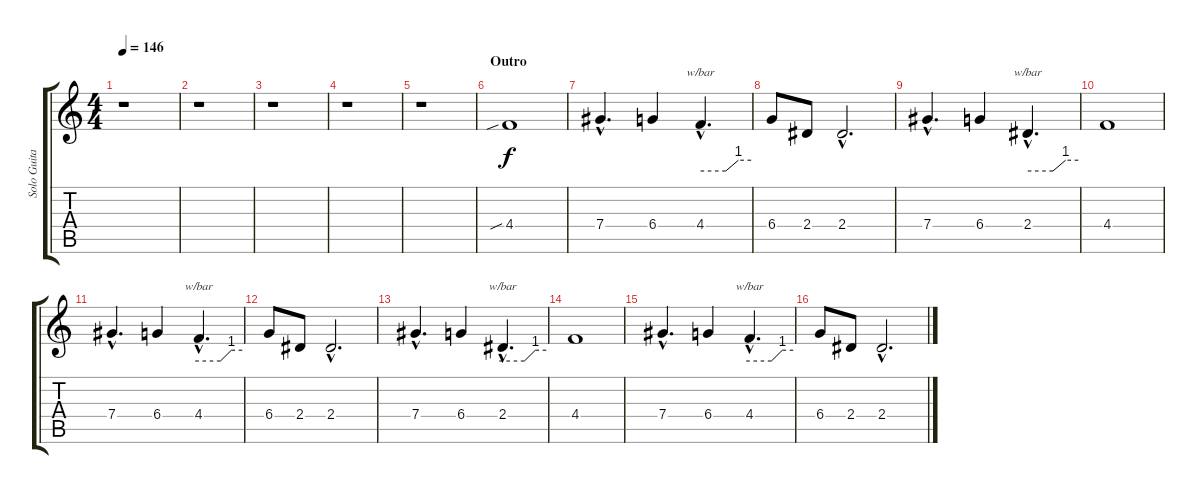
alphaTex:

\track ("Solo Guitar" "Solo Guita") {instrument distortionguitar}
\staff {score tabs}
\tuning (Eb4 Bb3 Gb3 Db3 Ab2 Eb2) {hide}
\ts (4 4)
\tempo 146
\clef g2
\ks c
r.1{dy f} |
r.1 |
r.1 |
r.1 |
r.1 |
\section ("" "Outro")
4.4{sib}.1 |
7.4{hac}.4{d} 6.4.4 4.4{hac}.4{d tbe (custom default 0 0 30 0 45 4 60 4)} |
6.4.8 2.4.8 2.4{hac}.2{d} |
7.4{hac}.4{d} 6.4.4 2.4{hac}.4{d tbe (custom default 0 0 30 0 45 4 60 4)} |
4.4.1 |
7.4{hac}.4{d} 6.4.4 4.4{hac}.4{d tbe (custom default 0 0 30 0 45 4 60 4)} |
6.4.8 2.4.8 2.4{hac}.2{d} |
7.4{hac}.4{d} 6.4.4 2.4{hac}.4{d tbe (custom default 0 0 30 0 45 4 60 4)} |
4.4.1 |
7.4{hac}.4{d} 6.4.4 4.4{hac}.4{d tbe (custom default 0 0 30 0 45 4 60 4)} |
6.4.8 2.4.8 2.4{hac}.2{d}
